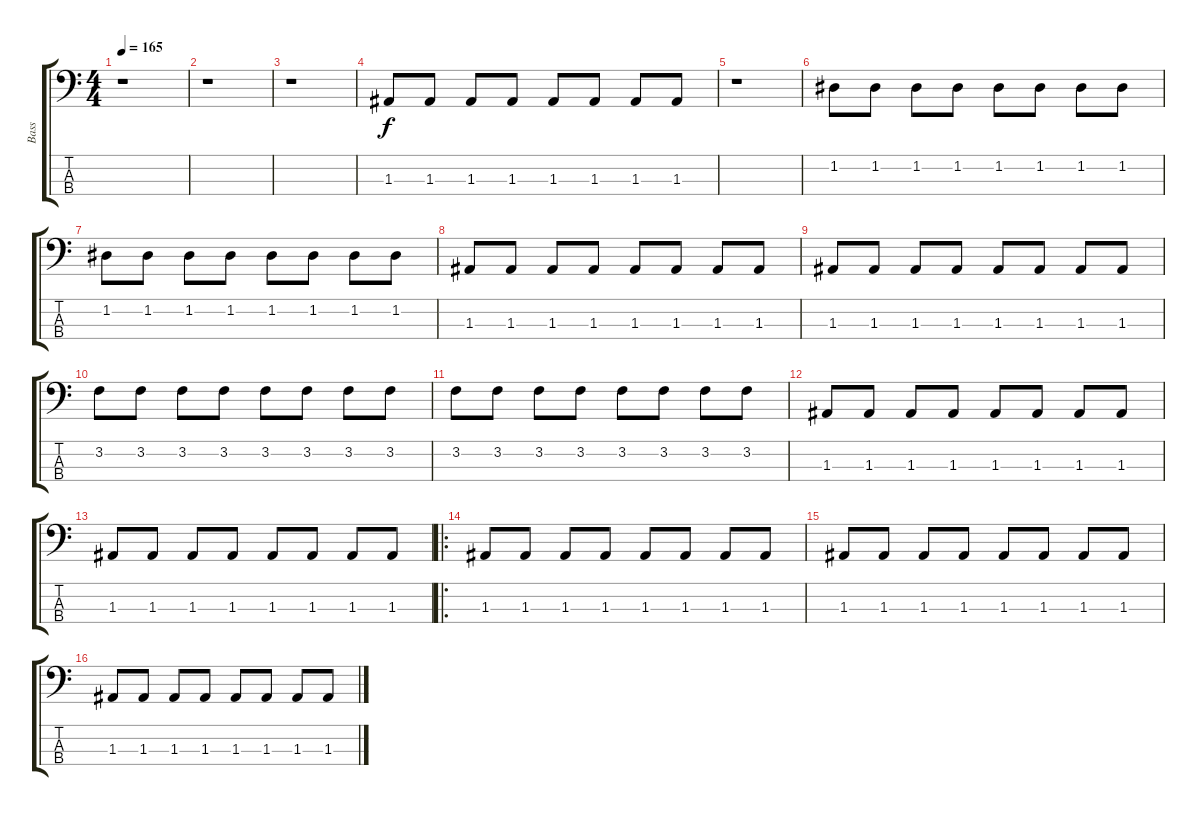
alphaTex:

\track ("Bass" "Bass") {instrument electricbasspick}
\staff {score tabs}
\tuning (G2 D2 A1 E1) {hide}
\ts (4 4)
\tempo 165
\clef f4
\ks c
r.1{dy f instrument electricbasspick} |
r.1 |
r.1 |
1.3.8 1.3.8 1.3.8 1.3.8 1.3.8 1.3.8 1.3.8 1.3.8 |
r.1 |
1.2.8 1.2.8 1.2.8 1.2.8 1.2.8 1.2.8 1.2.8 1.2.8 |
1.2.8 1.2.8 1.2.8 1.2.8 1.2.8 1.2.8 1.2.8 1.2.8 |
1.3.8 1.3.8 1.3.8 1.3.8 1.3.8 1.3.8 1.3.8 1.3.8 |
1.3.8 1.3.8 1.3.8 1.3.8 1.3.8 1.3.8 1.3.8 1.3.8 |
3.2.8 3.2.8 3.2.8 3.2.8 3.2.8 3.2.8 3.2.8 3.2.8 |
3.2.8 3.2.8 3.2.8 3.2.8 3.2.8 3.2.8 3.2.8 3.2.8 |
1.3.8 1.3.8 1.3.8 1.3.8 1.3.8 1.3.8 1.3.8 1.3.8 |
1.3.8 1.3.8 1.3.8 1.3.8 1.3.8 1.3.8 1.3.8 1.3.8 |
\ro
1.3.8 1.3.8 1.3.8 1.3.8 1.3.8 1.3.8 1.3.8 1.3.8 |
1.3.8 1.3.8 1.3.8 1.3.8 1.3.8 1.3.8 1.3.8 1.3.8 |
1.3.8 1.3.8 1.3.8 1.3.8 1.3.8 1.3.8 1.3.8 1.3.8
